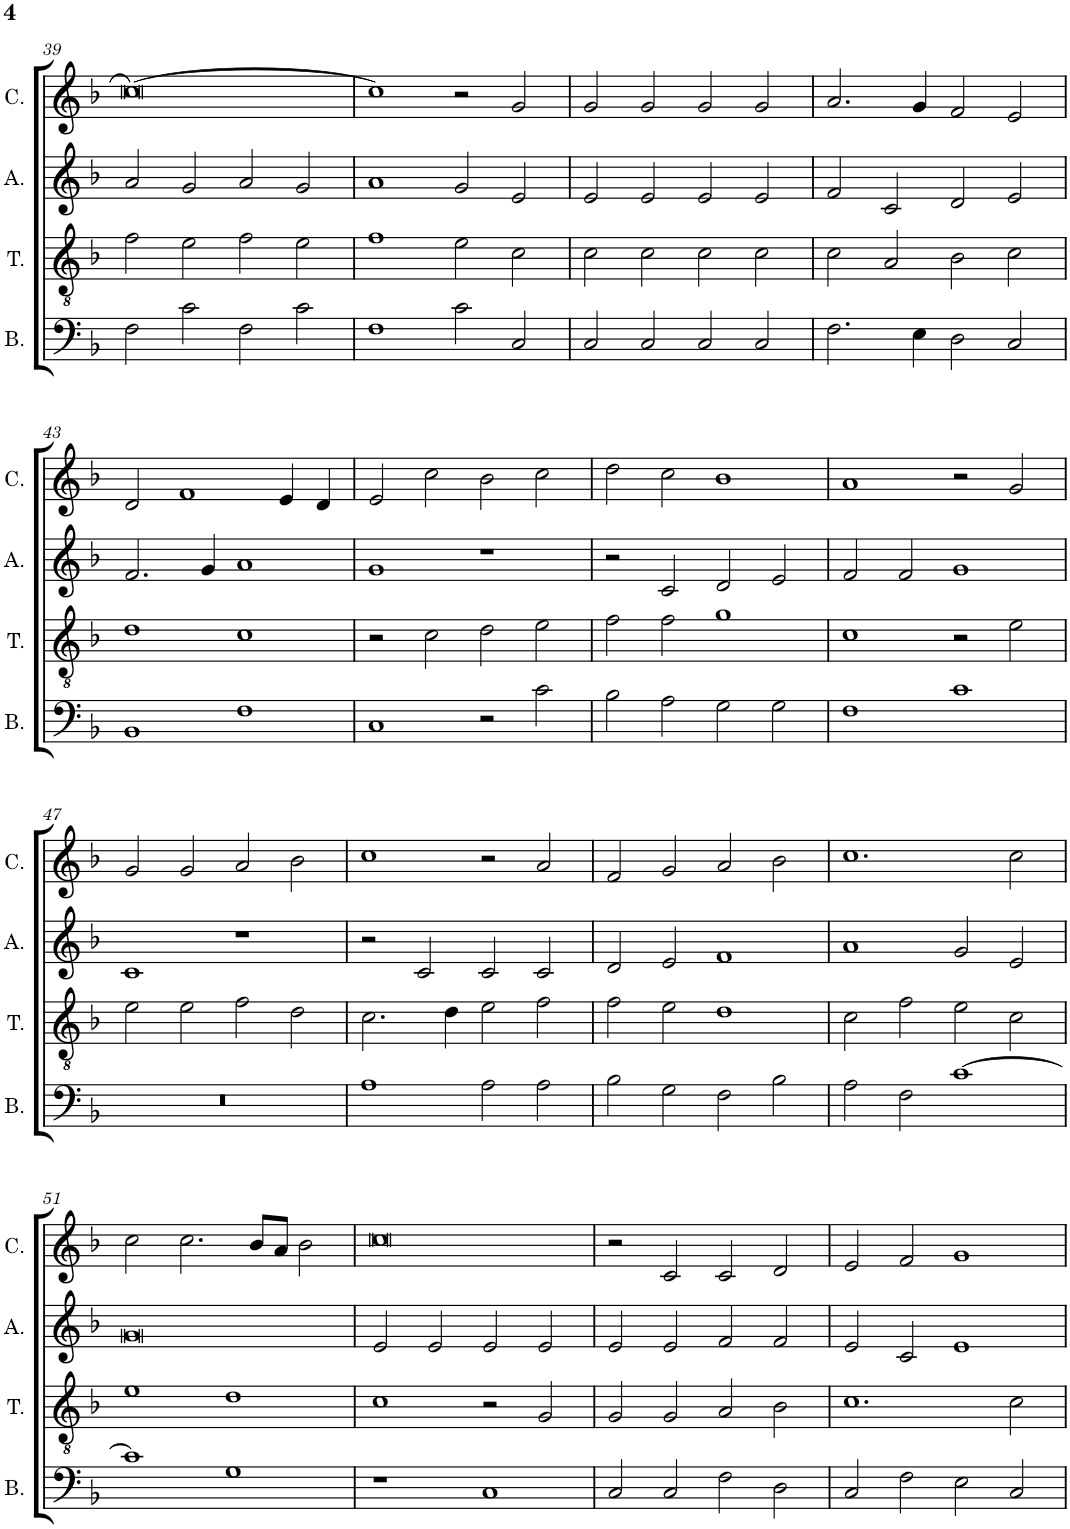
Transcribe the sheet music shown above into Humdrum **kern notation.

**kern	**kern	**kern	**kern
*part4	*part3	*part2	*part1
*staff4	*staff3	*staff2	*staff1
*I"Bassus	*I"Tenor	*I"Altus	*I"Cantus
*I'B.	*I'T.	*I'A.	*I'C.
!!LO:PB:g=z
*clefF4	*clefGv2	*clefG2	*clefG2
*k[b-]	*k[b-]	*k[b-]	*k[b-]
*M2/1	*M2/1	*M2/1	*M2/1
=39	=39	=39	=39
2F\	2f\	2a/	0cc_
2c\	2e\	2g/	.
2F\	2f\	2a/	.
2c\	2e\	2g/	.
=40	=40	=40	=40
1F	1f	1a	1cc]
2c\	2e\	2g/	2r
2C/	2c\	2e/	2g/
=41	=41	=41	=41
2C/	2c\	2e/	2g/
2C/	2c\	2e/	2g/
2C/	2c\	2e/	2g/
2C/	2c\	2e/	2g/
=42	=42	=42	=42
2.F\	2c\	2f/	2.a/
.	2A/	2c/	.
4E\	.	.	4g/
2D\	2B-\	2d/	2f/
2C/	2c\	2e/	2e/
!!LO:LB:g=z
=43	=43	=43	=43
1BB-	1d	2.f/	2d/
.	.	.	1f
.	.	4g/	.
1F	1c	1a	.
.	.	.	4e/
.	.	.	4d/
=44	=44	=44	=44
1C	2r	1g	2e/
.	2c\	.	2cc\
2r	2d\	1r	2b-\
2c\	2e\	.	2cc\
=45	=45	=45	=45
2B-\	2f\	2r	2dd\
2A\	2f\	2c/	2cc\
2G\	1g	2d/	1b-
2G\	.	2e/	.
=46	=46	=46	=46
1F	1c	2f/	1a
.	.	2f/	.
1c	2r	1g	2r
.	2e\	.	2g/
!!LO:LB:g=z
=47	=47	=47	=47
0r	2e\	1c	2g/
.	2e\	.	2g/
.	2f\	1r	2a/
.	2d\	.	2b-\
=48	=48	=48	=48
1A	2.c\	2r	1cc
.	.	2c/	.
.	4d\	.	.
2A\	2e\	2c/	2r
2A\	2f\	2c/	2a/
=49	=49	=49	=49
2B-\	2f\	2d/	2f/
2G\	2e\	2e/	2g/
2F\	1d	1f	2a/
2B-\	.	.	2b-\
=50	=50	=50	=50
2A\	2c\	1a	1.cc
2F\	2f\	.	.
[1c	2e\	2g/	.
.	2c\	2e/	2cc\
!!LO:LB:g=z
=51	=51	=51	=51
1c]	1e	0g	2cc\
.	.	.	2.cc\
1G	1d	.	.
.	.	.	8b-/L
.	.	.	8a/J
.	.	.	2b-\
=52	=52	=52	=52
1r	1c	2e/	0cc
.	.	2e/	.
1C	2r	2e/	.
.	2G/	2e/	.
=53	=53	=53	=53
2C/	2G/	2e/	2r
2C/	2G/	2e/	2c/
2F\	2A/	2f/	2c/
2D\	2B-\	2f/	2d/
=54	=54	=54	=54
2C/	1.c	2e/	2e/
2F\	.	2c/	2f/
2E\	.	1e	1g
2C/	2c\	.	.
=	=	=	=
*-	*-	*-	*-
